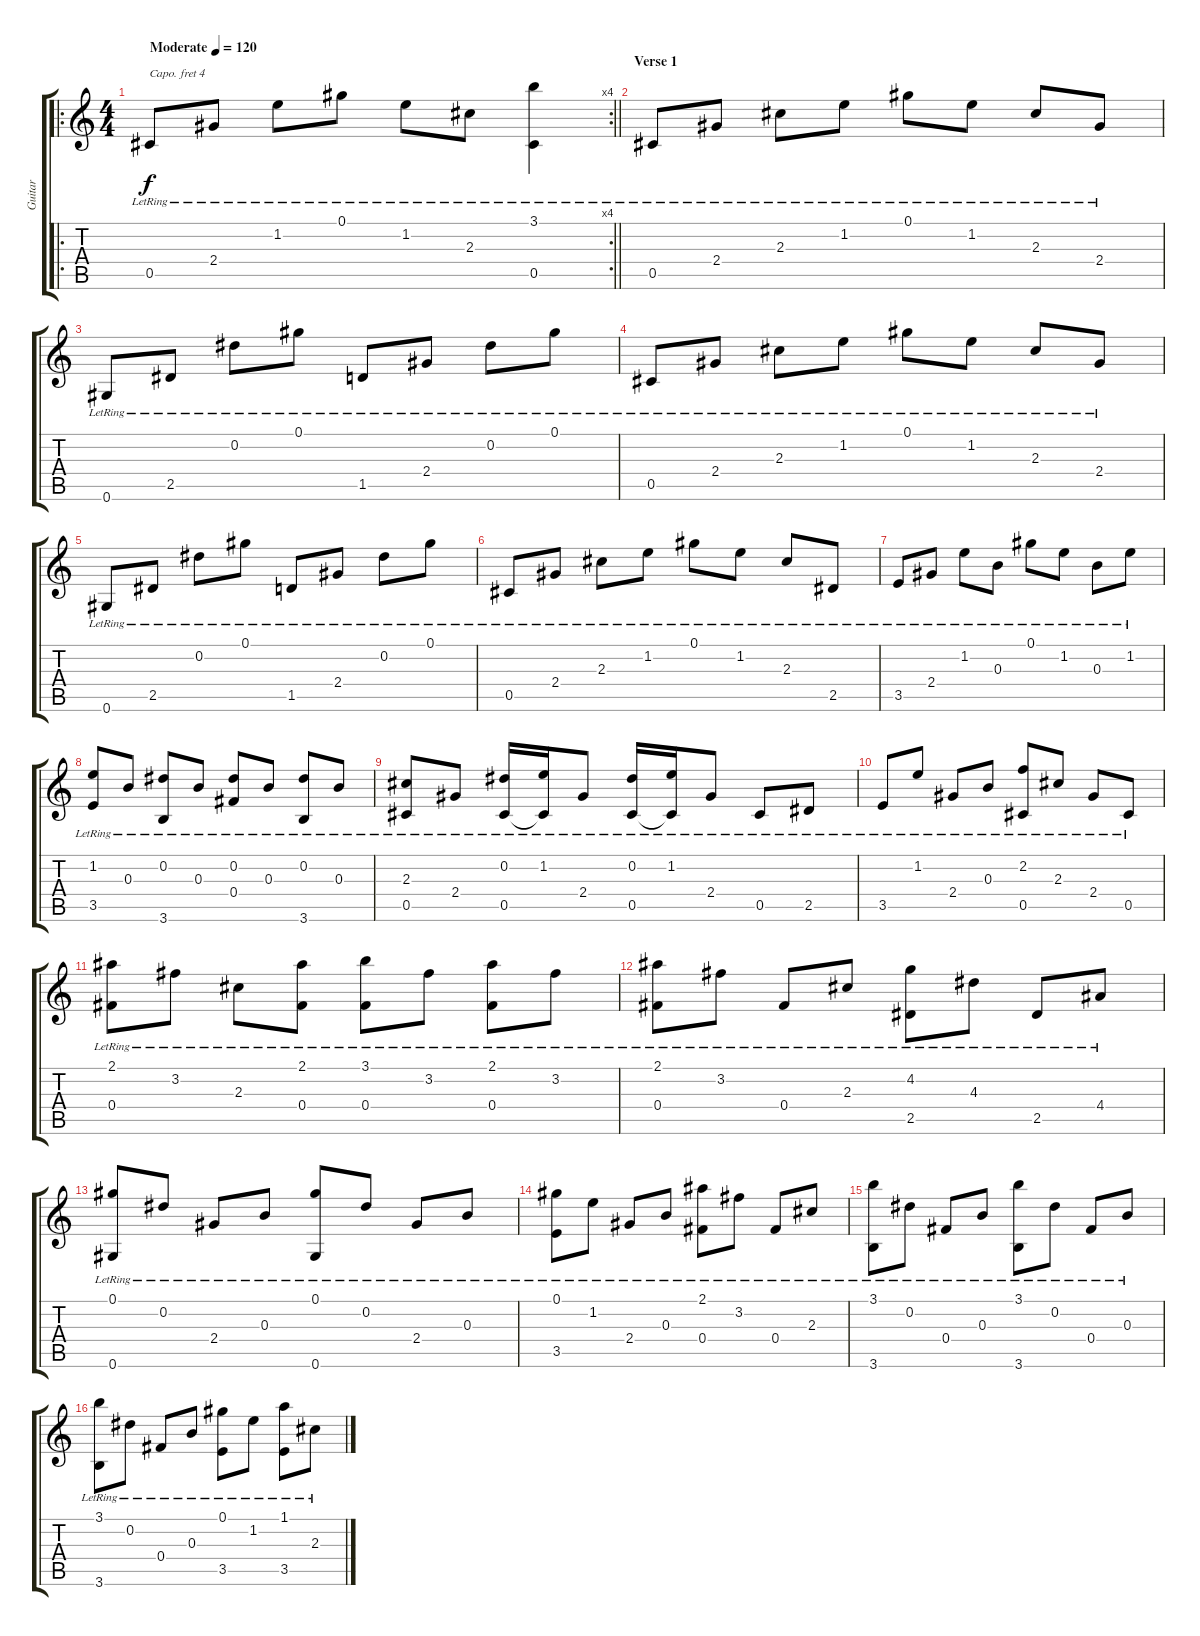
\track ("Guitar" "Guitar") {instrument acousticguitarsteel}
\staff {score tabs}
\capo 4
\tuning (E4 B3 G3 D3 A2 E2) {hide}
\ro
\rc 4
\ts (4 4)
\tempo (120 "Moderate")
\clef g2
\barLineRight lightlight
\ks c
0.5{lr}.8{dy f instrument acousticguitarsteel} 2.4{lr}.8 1.2{lr}.8 0.1{lr}.8 1.2{lr}.8 2.3{lr}.8 (3.1{lr} 0.5{lr}).4 |
\section ("" "Verse 1")
0.5{lr}.8 2.4{lr}.8 2.3{lr}.8 1.2{lr}.8 0.1{lr}.8 1.2{lr}.8 2.3{lr}.8 2.4{lr}.8 |
0.6{lr}.8 2.5{lr}.8 0.2{lr}.8 0.1{lr}.8 1.5{lr}.8 2.4{lr}.8 0.2{lr}.8 0.1{lr}.8 |
0.5{lr}.8 2.4{lr}.8 2.3{lr}.8 1.2{lr}.8 0.1{lr}.8 1.2{lr}.8 2.3{lr}.8 2.4{lr}.8 |
0.6{lr}.8 2.5{lr}.8 0.2{lr}.8 0.1{lr}.8 1.5{lr}.8 2.4{lr}.8 0.2{lr}.8 0.1{lr}.8 |
0.5{lr}.8 2.4{lr}.8 2.3{lr}.8 1.2{lr}.8 0.1{lr}.8 1.2{lr}.8 2.3{lr}.8 2.5{lr}.8 |
3.5{lr}.8 2.4{lr}.8 1.2{lr}.8 0.3{lr}.8 0.1{lr}.8 1.2{lr}.8 0.3{lr}.8 1.2{lr}.8 |
(1.2{lr} 3.5{lr}).8 0.3{lr}.8 (0.2{lr} 3.6{lr}).8 0.3{lr}.8 (0.2{lr} 0.4{lr}).8 0.3{lr}.8 (0.2{lr} 3.6{lr}).8 0.3{lr}.8 |
(2.3{lr} 0.5{lr}).8 2.4{lr}.8 (0.2{lr} 0.5{lr}).16 (1.2{lr} 0.5{t}).16 2.4{lr}.8 (0.2{lr} 0.5{lr}).16 (1.2{lr} 0.5{t}).16 2.4{lr}.8 0.5{lr}.8 2.5{lr}.8 |
3.5{lr}.8 1.2{lr}.8 2.4{lr}.8 0.3{lr}.8 (2.2{lr} 0.5{lr}).8 2.3{lr}.8 2.4{lr}.8 0.5{lr}.8 |
(2.1{lr} 0.4{lr}).8 3.2{lr}.8 2.3{lr}.8 (2.1{lr} 0.4{lr}).8 (3.1{lr} 0.4{lr}).8 3.2{lr}.8 (2.1{lr} 0.4{lr}).8 3.2{lr}.8 |
(2.1{lr} 0.4{lr}).8 3.2{lr}.8 0.4{lr}.8 2.3{lr}.8 (4.2{lr} 2.5{lr}).8 4.3{lr}.8 2.5{lr}.8 4.4{lr}.8 |
(0.1{lr} 0.6{lr}).8 0.2{lr}.8 2.4{lr}.8 0.3{lr}.8 (0.1{lr} 0.6{lr}).8 0.2{lr}.8 2.4{lr}.8 0.3{lr}.8 |
(0.1{lr} 3.5{lr}).8 1.2{lr}.8 2.4{lr}.8 0.3{lr}.8 (2.1{lr} 0.4{lr}).8 3.2{lr}.8 0.4{lr}.8 2.3{lr}.8 |
(3.1{lr} 3.6{lr}).8 0.2{lr}.8 0.4{lr}.8 0.3{lr}.8 (3.1{lr} 3.6{lr}).8 0.2{lr}.8 0.4{lr}.8 0.3{lr}.8 |
(3.1{lr} 3.6{lr}).8 0.2{lr}.8 0.4{lr}.8 0.3{lr}.8 (0.1{lr} 3.5{lr}).8 1.2{lr}.8 (1.1{lr} 3.5{lr}).8 2.3{lr}.8
